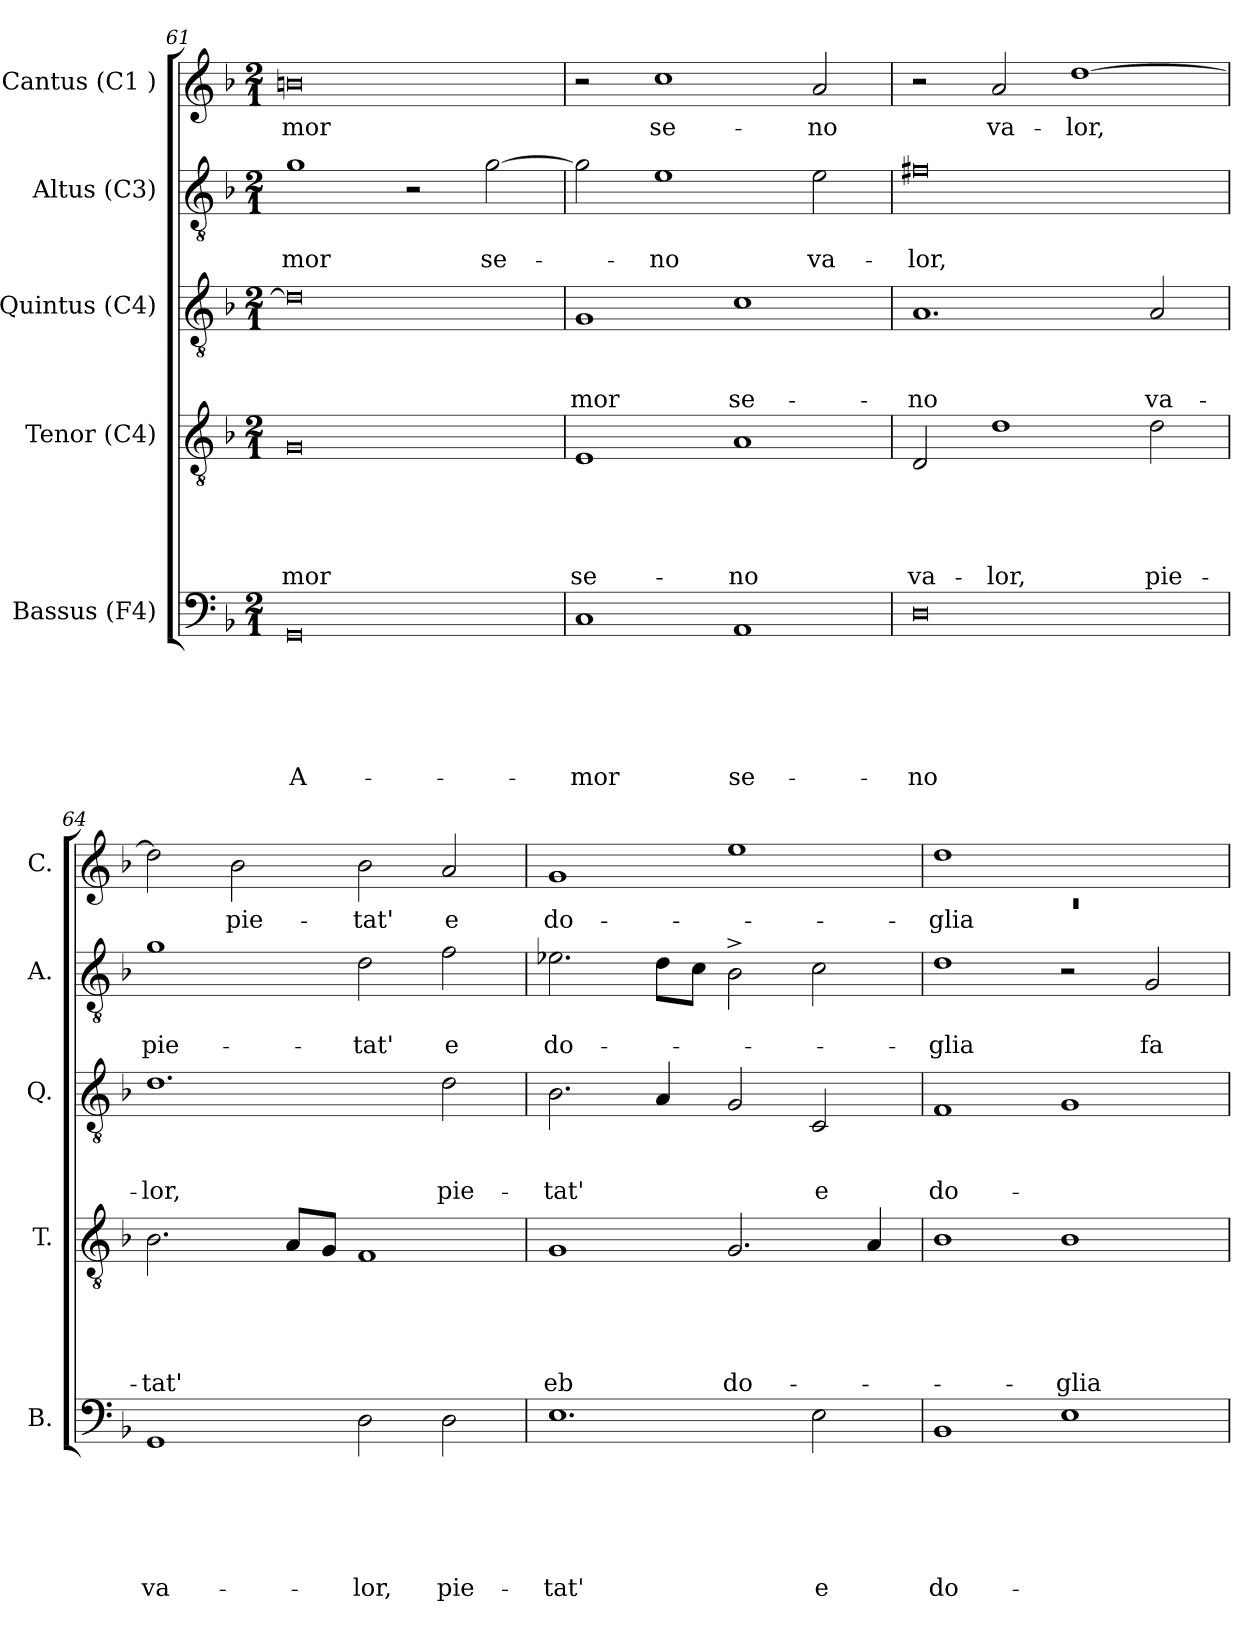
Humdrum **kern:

**kern	**text	**text	**text	**text	**text	**text	**kern	**text	**text	**text	**text	**text	**kern	**text	**text	**text	**kern	**text	**text	**kern	**text
*part5	*part5	*part5	*part5	*part5	*part5	*part5	*part4	*part4	*part4	*part4	*part4	*part4	*part3	*part3	*part3	*part3	*part2	*part2	*part2	*part1	*part1
*staff5	*staff5	*staff5	*staff5	*staff5	*staff5	*staff5	*staff4	*staff4	*staff4	*staff4	*staff4	*staff4	*staff3	*staff3	*staff3	*staff3	*staff2	*staff2	*staff2	*staff1	*staff1
*I"Bassus (F4)	*	*	*	*	*	*	*I"Tenor (C4)	*	*	*	*	*	*I"Quintus (C4)	*	*	*	*I"Altus (C3)	*	*	*I"Cantus (C1 )	*
*I'B.	*	*	*	*	*	*	*I'T.	*	*	*	*	*	*I'Q.	*	*	*	*I'A.	*	*	*I'C.	*
*clefF4	*	*	*	*	*	*	*clefGv2	*	*	*	*	*	*clefGv2	*	*	*	*clefGv2	*	*	*clefG2	*
*k[b-]	*	*	*	*	*	*	*k[b-]	*	*	*	*	*	*k[b-]	*	*	*	*k[b-]	*	*	*k[b-]	*
*F:	*	*	*	*	*	*	*F:	*	*	*	*	*	*F:	*	*	*	*F:	*	*	*F:	*
*M2/1	*	*	*	*	*	*	*M2/1	*	*	*	*	*	*M2/1	*	*	*	*M2/1	*	*	*M2/1	*
=61	=61	=61	=61	=61	=61	=61	=61	=61	=61	=61	=61	=61	=61	=61	=61	=61	=61	=61	=61	=61	=61
!	!	!	!	!	!	!LO:LY:b:rj	!	!	!	!	!	!LO:LY:b	!	!	!	!	!	!	!LO:LY:b	!	!LO:LY:b
0GG	.	.	.	.	.	A-	0G	.	.	.	.	-mor	0d]	.	.	.	1g	.	-mor	0bn	-mor
.	.	.	.	.	.	.	.	.	.	.	.	.	.	.	.	.	2r	.	.	.	.
!	!	!	!	!	!	!	!	!	!	!	!	!	!	!	!	!	!	!	!LO:LY:b	!	!
.	.	.	.	.	.	.	.	.	.	.	.	.	.	.	.	.	[<2g\	.	se-	.	.
!!LO:LB:g=z
=62	=62	=62	=62	=62	=62	=62	=62	=62	=62	=62	=62	=62	=62	=62	=62	=62	=62	=62	=62	=62	=62
!	!	!	!	!	!	!LO:LY:b	!	!	!	!	!	!LO:LY:b	!	!	!	!LO:LY:b	!	!	!	!	!
1C	.	.	.	.	.	-mor	1E	.	.	.	.	se-	1G	.	.	-mor	2g\]	.	.	2r	.
!	!	!	!	!	!	!	!	!	!	!	!	!	!	!	!	!	!	!	!LO:LY:b	!	!LO:LY:b
.	.	.	.	.	.	.	.	.	.	.	.	.	.	.	.	.	1e	.	-no	1cc	se-
!	!	!	!	!	!	!LO:LY:b	!	!	!	!	!	!LO:LY:b	!	!	!	!LO:LY:b	!	!	!	!	!
1AA	.	.	.	.	.	se-	1A	.	.	.	.	-no	1c	.	.	se-	.	.	.	.	.
!	!	!	!	!	!	!	!	!	!	!	!	!	!	!	!	!	!	!	!LO:LY:b	!	!LO:LY:b
.	.	.	.	.	.	.	.	.	.	.	.	.	.	.	.	.	2e\	.	va-	2a/	-no
=63	=63	=63	=63	=63	=63	=63	=63	=63	=63	=63	=63	=63	=63	=63	=63	=63	=63	=63	=63	=63	=63
!	!	!	!	!	!	!LO:LY:b:rj	!	!	!	!	!	!LO:LY:b	!	!	!	!LO:LY:b	!	!	!LO:LY:b	!	!
0D	.	.	.	.	.	-no	2D/	.	.	.	.	va-	1.A	.	.	-no	0f#X	.	-lor,	2r	.
!	!	!	!	!	!	!	!	!	!	!	!	!LO:LY:b	!	!	!	!	!	!	!	!	!LO:LY:b
.	.	.	.	.	.	.	1d	.	.	.	.	-lor,	.	.	.	.	.	.	.	2a/	va-
!	!	!	!	!	!	!	!	!	!	!	!	!	!	!	!	!	!	!	!	!	!LO:LY:b
.	.	.	.	.	.	.	.	.	.	.	.	.	.	.	.	.	.	.	.	[>1dd	-lor,
!	!	!	!	!	!	!	!	!	!	!	!	!LO:LY:b	!	!	!	!LO:LY:b	!	!	!	!	!
.	.	.	.	.	.	.	2d\	.	.	.	.	pie-	2A/	.	.	va-	.	.	.	.	.
=64	=64	=64	=64	=64	=64	=64	=64	=64	=64	=64	=64	=64	=64	=64	=64	=64	=64	=64	=64	=64	=64
!	!	!	!	!	!	!LO:LY:b	!	!	!	!	!	!LO:LY:b	!	!	!	!LO:LY:b	!	!	!LO:LY:b	!	!
1GG	.	.	.	.	.	va-	2.B-\	.	.	.	.	-tat'	1.d	.	.	-lor,	1g	.	pie-	2dd\]	.
!	!	!	!	!	!	!	!	!	!	!	!	!	!	!	!	!	!	!	!	!	!LO:LY:b
.	.	.	.	.	.	.	.	.	.	.	.	.	.	.	.	.	.	.	.	2b-\	pie-
.	.	.	.	.	.	.	8A/L	.	.	.	.	.	.	.	.	.	.	.	.	.	.
.	.	.	.	.	.	.	8G/J	.	.	.	.	.	.	.	.	.	.	.	.	.	.
!	!	!	!	!	!	!LO:LY:b	!	!	!	!	!	!	!	!	!	!	!	!	!LO:LY:b	!	!LO:LY:b
2D\	.	.	.	.	.	-lor,	1F	.	.	.	.	.	.	.	.	.	2d\	.	-tat'	2b-\	-tat'
!	!	!	!	!	!	!LO:LY:b	!	!	!	!	!	!	!	!	!	!LO:LY:b	!	!	!LO:LY:b	!	!LO:LY:b
2D\	.	.	.	.	.	pie-	.	.	.	.	.	.	2d\	.	.	pie-	2f\	.	e	2a/	e
=65	=65	=65	=65	=65	=65	=65	=65	=65	=65	=65	=65	=65	=65	=65	=65	=65	=65	=65	=65	=65	=65
!	!	!	!	!	!	!LO:LY:b	!	!	!	!	!	!LO:LY:b	!	!	!	!LO:LY:b	!	!	!LO:LY:b	!	!LO:LY:b
1.E	.	.	.	.	.	-tat'	1G	.	.	.	.	eb	2.B-\	.	.	-tat'	2.e-X\	.	do-	1g	do-
.	.	.	.	.	.	.	.	.	.	.	.	.	4A/	.	.	.	8d\L	.	.	.	.
.	.	.	.	.	.	.	.	.	.	.	.	.	.	.	.	.	8c\J	.	.	.	.
!	!	!	!	!	!	!	!	!	!	!	!	!LO:LY:b	!	!	!	!	!	!	!	!	!
.	.	.	.	.	.	.	2.G/	.	.	.	.	do-	2G/	.	.	.	2B-^>\	.	.	1ee	.
!	!	!	!	!	!	!LO:LY:b	!	!	!	!	!	!	!	!	!	!LO:LY:b	!	!	!	!	!
2E\	.	.	.	.	.	e	.	.	.	.	.	.	2C/	.	.	e	2c\	.	.	.	.
.	.	.	.	.	.	.	4A/	.	.	.	.	.	.	.	.	.	.	.	.	.	.
!!LO:LB:g=z
=66	=66	=66	=66	=66	=66	=66	=66	=66	=66	=66	=66	=66	=66	=66	=66	=66	=66	=66	=66	=66	=66
*	*	*	*	*	*	*	*	*	*	*	*	*	*	*	*	*	*	*	*	*^	*
!	!	!	!	!	!	!LO:LY:b	!	!	!	!	!	!	!	!	!	!LO:LY:b	!	!	!LO:LY:b	!	!LO:N:vis=1	!LO:LY:b
1BB-	.	.	.	.	.	do-	1B-	.	.	.	.	.	1F	.	.	do-	1d	.	-glia	1dd	0rc	-glia
!	!	!	!	!	!	!	!	!	!	!	!	!LO:LY:b	!	!	!	!	!	!	!	!	!	!
1E	.	.	.	.	.	.	1B-	.	.	.	.	-glia	1G	.	.	.	2r	.	.	1ryy	.	.
!	!	!	!	!	!	!	!	!	!	!	!	!	!	!	!	!	!	!	!LO:LY:b	!	!	!
.	.	.	.	.	.	.	.	.	.	.	.	.	.	.	.	.	2G/	.	fa-	.	.	.
*	*	*	*	*	*	*	*	*	*	*	*	*	*	*	*	*	*	*	*	*v	*v	*
=	=	=	=	=	=	=	=	=	=	=	=	=	=	=	=	=	=	=	=	=	=
*-	*-	*-	*-	*-	*-	*-	*-	*-	*-	*-	*-	*-	*-	*-	*-	*-	*-	*-	*-	*-	*-
